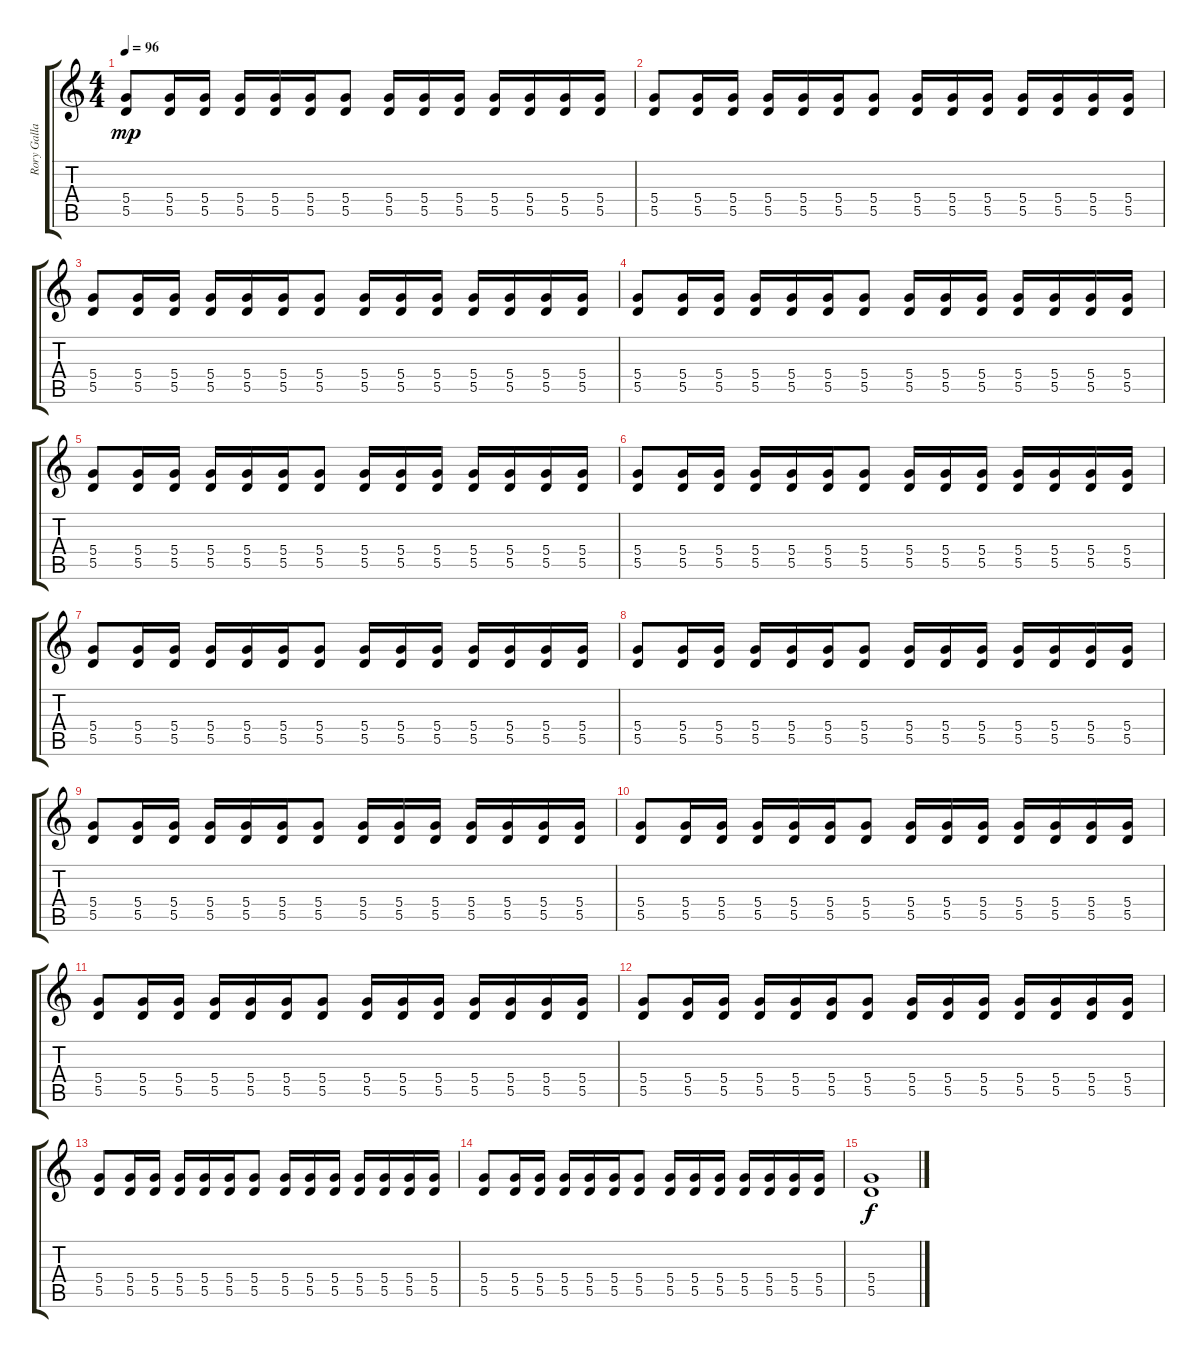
\track ("Rory Gallagher" "Rory Galla") {instrument acousticguitarsteel}
\staff {score tabs}
\tuning (E4 B3 G3 D3 A2 E2) {hide}
\ts (4 4)
\tempo 96
\clef g2
\ks c
(5.4 5.5).8{dy mp} (5.4 5.5).16 (5.4 5.5).16 (5.4 5.5).16 (5.4 5.5).16 (5.4 5.5).16 (5.4 5.5).8 (5.4 5.5).16 (5.4 5.5).16 (5.4 5.5).16 (5.4 5.5).16 (5.4 5.5).16 (5.4 5.5).16 (5.4 5.5).16 |
(5.4 5.5).8 (5.4 5.5).16 (5.4 5.5).16 (5.4 5.5).16 (5.4 5.5).16 (5.4 5.5).16 (5.4 5.5).8 (5.4 5.5).16 (5.4 5.5).16 (5.4 5.5).16 (5.4 5.5).16 (5.4 5.5).16 (5.4 5.5).16 (5.4 5.5).16 |
(5.4 5.5).8 (5.4 5.5).16 (5.4 5.5).16 (5.4 5.5).16 (5.4 5.5).16 (5.4 5.5).16 (5.4 5.5).8 (5.4 5.5).16 (5.4 5.5).16 (5.4 5.5).16 (5.4 5.5).16 (5.4 5.5).16 (5.4 5.5).16 (5.4 5.5).16 |
(5.4 5.5).8 (5.4 5.5).16 (5.4 5.5).16 (5.4 5.5).16 (5.4 5.5).16 (5.4 5.5).16 (5.4 5.5).8 (5.4 5.5).16 (5.4 5.5).16 (5.4 5.5).16 (5.4 5.5).16 (5.4 5.5).16 (5.4 5.5).16 (5.4 5.5).16 |
(5.4 5.5).8 (5.4 5.5).16 (5.4 5.5).16 (5.4 5.5).16 (5.4 5.5).16 (5.4 5.5).16 (5.4 5.5).8 (5.4 5.5).16 (5.4 5.5).16 (5.4 5.5).16 (5.4 5.5).16 (5.4 5.5).16 (5.4 5.5).16 (5.4 5.5).16 |
(5.4 5.5).8 (5.4 5.5).16 (5.4 5.5).16 (5.4 5.5).16 (5.4 5.5).16 (5.4 5.5).16 (5.4 5.5).8 (5.4 5.5).16 (5.4 5.5).16 (5.4 5.5).16 (5.4 5.5).16 (5.4 5.5).16 (5.4 5.5).16 (5.4 5.5).16 |
(5.4 5.5).8 (5.4 5.5).16 (5.4 5.5).16 (5.4 5.5).16 (5.4 5.5).16 (5.4 5.5).16 (5.4 5.5).8 (5.4 5.5).16 (5.4 5.5).16 (5.4 5.5).16 (5.4 5.5).16 (5.4 5.5).16 (5.4 5.5).16 (5.4 5.5).16 |
(5.4 5.5).8 (5.4 5.5).16 (5.4 5.5).16 (5.4 5.5).16 (5.4 5.5).16 (5.4 5.5).16 (5.4 5.5).8 (5.4 5.5).16 (5.4 5.5).16 (5.4 5.5).16 (5.4 5.5).16 (5.4 5.5).16 (5.4 5.5).16 (5.4 5.5).16 |
(5.4 5.5).8 (5.4 5.5).16 (5.4 5.5).16 (5.4 5.5).16 (5.4 5.5).16 (5.4 5.5).16 (5.4 5.5).8 (5.4 5.5).16 (5.4 5.5).16 (5.4 5.5).16 (5.4 5.5).16 (5.4 5.5).16 (5.4 5.5).16 (5.4 5.5).16 |
(5.4 5.5).8 (5.4 5.5).16 (5.4 5.5).16 (5.4 5.5).16 (5.4 5.5).16 (5.4 5.5).16 (5.4 5.5).8 (5.4 5.5).16 (5.4 5.5).16 (5.4 5.5).16 (5.4 5.5).16 (5.4 5.5).16 (5.4 5.5).16 (5.4 5.5).16 |
(5.4 5.5).8 (5.4 5.5).16 (5.4 5.5).16 (5.4 5.5).16 (5.4 5.5).16 (5.4 5.5).16 (5.4 5.5).8 (5.4 5.5).16 (5.4 5.5).16 (5.4 5.5).16 (5.4 5.5).16 (5.4 5.5).16 (5.4 5.5).16 (5.4 5.5).16 |
(5.4 5.5).8 (5.4 5.5).16 (5.4 5.5).16 (5.4 5.5).16 (5.4 5.5).16 (5.4 5.5).16 (5.4 5.5).8 (5.4 5.5).16 (5.4 5.5).16 (5.4 5.5).16 (5.4 5.5).16 (5.4 5.5).16 (5.4 5.5).16 (5.4 5.5).16 |
(5.4 5.5).8 (5.4 5.5).16 (5.4 5.5).16 (5.4 5.5).16 (5.4 5.5).16 (5.4 5.5).16 (5.4 5.5).8 (5.4 5.5).16 (5.4 5.5).16 (5.4 5.5).16 (5.4 5.5).16 (5.4 5.5).16 (5.4 5.5).16 (5.4 5.5).16 |
(5.4 5.5).8 (5.4 5.5).16 (5.4 5.5).16 (5.4 5.5).16 (5.4 5.5).16 (5.4 5.5).16 (5.4 5.5).8 (5.4 5.5).16 (5.4 5.5).16 (5.4 5.5).16 (5.4 5.5).16 (5.4 5.5).16 (5.4 5.5).16 (5.4 5.5).16 |
(5.4 5.5).1{dy f}
